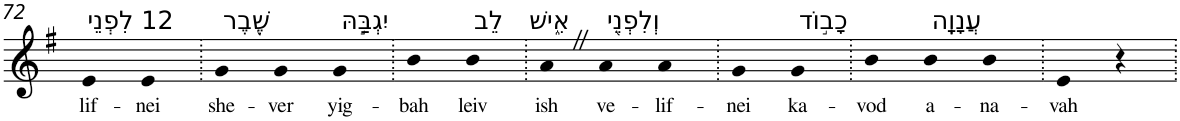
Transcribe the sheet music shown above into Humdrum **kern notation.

**kern	**text
*part1	*part1
*staff1	*staff1
*I"Piano	*
*I'Pno	*
!!LO:PB:g=z
*clefG2	*
*k[f#]	*
*G:	*
=72	=72
!LO:TX:a:t=12 לִפְנֵי	!
!	!LO:LY:b
4e	lif-
!	!LO:LY:b
4e	-nei
=73.	=73.
!LO:TX:a:t=שֶׁ֭בֶר	!
!	!LO:LY:b
4g	she-
!	!LO:LY:b
4g	-ver
!LO:TX:a:t=יִגְבַּ֣הּ	!
!	!LO:LY:b
4g	yig-
=74.	=74.
!	!LO:LY:b
4b	-bah
!LO:TX:a:t=לֵב	!
!	!LO:LY:b
4b	leiv
=75.	=75.
!LO:TX:a:t=אִ֑ישׁ	!
!	!LO:LY:b
4aZ	ish
!LO:TX:a:t=וְלִפְנֵ֖י	!
!	!LO:LY:b
4a	ve-
!	!LO:LY:b
4a	-lif-
=76.	=76.
!	!LO:LY:b
4g	-nei
!LO:TX:a:t=כָב֣וֹד	!
!	!LO:LY:b
4g	ka-
=77.	=77.
!	!LO:LY:b
4b	-vod
!LO:TX:a:t=עֲנָוָֽה	!
!	!LO:LY:b
4b	a-
!	!LO:LY:b
4b	-na-
=78.	=78.
!	!LO:LY:b
4e	-vah
4r	.
=.	=.
*-	*-
